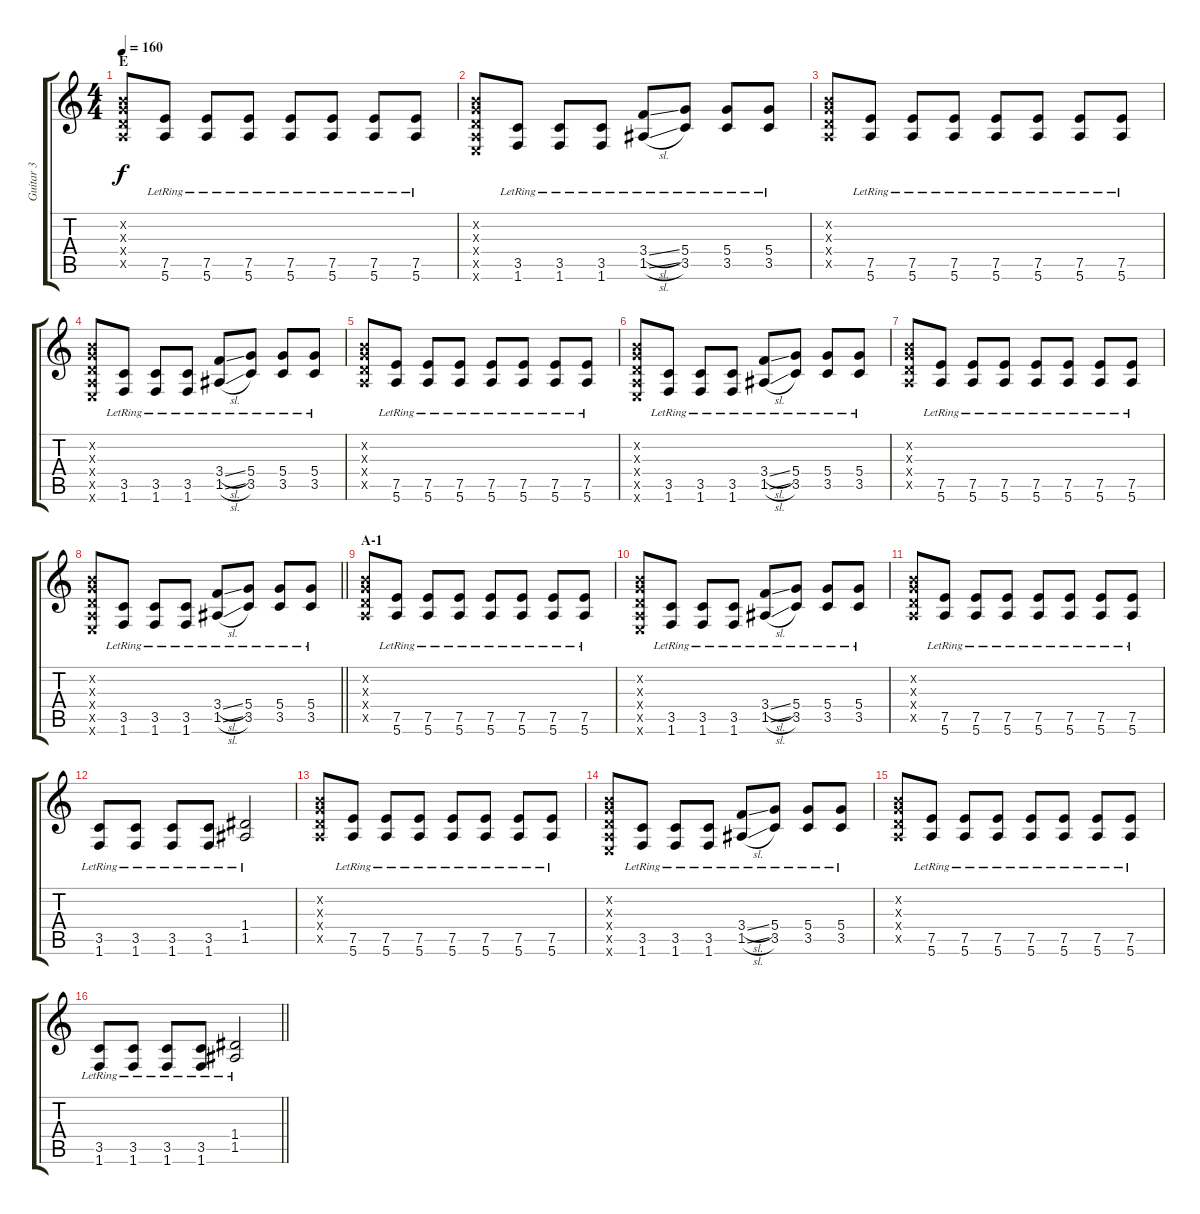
\track ("Guitar 3" "Guitar 3") {instrument overdrivenguitar}
\staff {score tabs}
\tuning (E4 B3 G3 D3 A2 E2) {hide}
\ts (4 4)
\section ("" "E")
\tempo 160
\clef g2
\ks c
(0.2{x} 0.3{x} 0.4{x} 0.5{x}).8{dy f} (7.5{lr} 5.6{lr}).8 (7.5{lr} 5.6{lr}).8 (7.5{lr} 5.6{lr}).8 (7.5{lr} 5.6{lr}).8 (7.5{lr} 5.6{lr}).8 (7.5{lr} 5.6{lr}).8 (7.5{lr} 5.6{lr}).8 |
(0.2{x} 0.3{x} 0.4{x} 0.5{x} 0.6{x}).8 (3.5{lr} 1.6{lr}).8 (3.5{lr} 1.6{lr}).8 (3.5{lr} 1.6{lr}).8 (3.4{sl lr} 1.5{sl lr}).8 (5.4{lr} 3.5{lr}).8 (5.4{lr} 3.5{lr}).8 (5.4{lr} 3.5{lr}).8 |
(0.2{x} 0.3{x} 0.4{x} 0.5{x}).8 (7.5{lr} 5.6{lr}).8 (7.5{lr} 5.6{lr}).8 (7.5{lr} 5.6{lr}).8 (7.5{lr} 5.6{lr}).8 (7.5{lr} 5.6{lr}).8 (7.5{lr} 5.6{lr}).8 (7.5{lr} 5.6{lr}).8 |
(0.2{x} 0.3{x} 0.4{x} 0.5{x} 0.6{x}).8 (3.5{lr} 1.6{lr}).8 (3.5{lr} 1.6{lr}).8 (3.5{lr} 1.6{lr}).8 (3.4{sl lr} 1.5{sl lr}).8 (5.4{lr} 3.5{lr}).8 (5.4{lr} 3.5{lr}).8 (5.4{lr} 3.5{lr}).8 |
(0.2{x} 0.3{x} 0.4{x} 0.5{x}).8 (7.5{lr} 5.6{lr}).8 (7.5{lr} 5.6{lr}).8 (7.5{lr} 5.6{lr}).8 (7.5{lr} 5.6{lr}).8 (7.5{lr} 5.6{lr}).8 (7.5{lr} 5.6{lr}).8 (7.5{lr} 5.6{lr}).8 |
(0.2{x} 0.3{x} 0.4{x} 0.5{x} 0.6{x}).8 (3.5{lr} 1.6{lr}).8 (3.5{lr} 1.6{lr}).8 (3.5{lr} 1.6{lr}).8 (3.4{sl lr} 1.5{sl lr}).8 (5.4{lr} 3.5{lr}).8 (5.4{lr} 3.5{lr}).8 (5.4{lr} 3.5{lr}).8 |
(0.2{x} 0.3{x} 0.4{x} 0.5{x}).8 (7.5{lr} 5.6{lr}).8 (7.5{lr} 5.6{lr}).8 (7.5{lr} 5.6{lr}).8 (7.5{lr} 5.6{lr}).8 (7.5{lr} 5.6{lr}).8 (7.5{lr} 5.6{lr}).8 (7.5{lr} 5.6{lr}).8 |
\barLineRight lightlight
(0.2{x} 0.3{x} 0.4{x} 0.5{x} 0.6{x}).8 (3.5{lr} 1.6{lr}).8 (3.5{lr} 1.6{lr}).8 (3.5{lr} 1.6{lr}).8 (3.4{sl lr} 1.5{sl lr}).8 (5.4{lr} 3.5{lr}).8 (5.4{lr} 3.5{lr}).8 (5.4{lr} 3.5{lr}).8 |
\section ("" "A-1")
(0.2{x} 0.3{x} 0.4{x} 0.5{x}).8 (7.5{lr} 5.6{lr}).8 (7.5{lr} 5.6{lr}).8 (7.5{lr} 5.6{lr}).8 (7.5{lr} 5.6{lr}).8 (7.5{lr} 5.6{lr}).8 (7.5{lr} 5.6{lr}).8 (7.5{lr} 5.6{lr}).8 |
(0.2{x} 0.3{x} 0.4{x} 0.5{x} 0.6{x}).8 (3.5{lr} 1.6{lr}).8 (3.5{lr} 1.6{lr}).8 (3.5{lr} 1.6{lr}).8 (3.4{sl lr} 1.5{sl lr}).8 (5.4{lr} 3.5{lr}).8 (5.4{lr} 3.5{lr}).8 (5.4{lr} 3.5{lr}).8 |
(0.2{x} 0.3{x} 0.4{x} 0.5{x}).8 (7.5{lr} 5.6{lr}).8 (7.5{lr} 5.6{lr}).8 (7.5{lr} 5.6{lr}).8 (7.5{lr} 5.6{lr}).8 (7.5{lr} 5.6{lr}).8 (7.5{lr} 5.6{lr}).8 (7.5{lr} 5.6{lr}).8 |
(3.5{lr} 1.6{lr}).8 (3.5{lr} 1.6{lr}).8 (3.5{lr} 1.6{lr}).8 (3.5{lr} 1.6{lr}).8 (1.4{lr} 1.5{lr}).2 |
(0.2{x} 0.3{x} 0.4{x} 0.5{x}).8 (7.5{lr} 5.6{lr}).8 (7.5{lr} 5.6{lr}).8 (7.5{lr} 5.6{lr}).8 (7.5{lr} 5.6{lr}).8 (7.5{lr} 5.6{lr}).8 (7.5{lr} 5.6{lr}).8 (7.5{lr} 5.6{lr}).8 |
(0.2{x} 0.3{x} 0.4{x} 0.5{x} 0.6{x}).8 (3.5{lr} 1.6{lr}).8 (3.5{lr} 1.6{lr}).8 (3.5{lr} 1.6{lr}).8 (3.4{sl lr} 1.5{sl lr}).8 (5.4{lr} 3.5{lr}).8 (5.4{lr} 3.5{lr}).8 (5.4{lr} 3.5{lr}).8 |
(0.2{x} 0.3{x} 0.4{x} 0.5{x}).8 (7.5{lr} 5.6{lr}).8 (7.5{lr} 5.6{lr}).8 (7.5{lr} 5.6{lr}).8 (7.5{lr} 5.6{lr}).8 (7.5{lr} 5.6{lr}).8 (7.5{lr} 5.6{lr}).8 (7.5{lr} 5.6{lr}).8 |
\barLineRight lightlight
(3.5{lr} 1.6{lr}).8 (3.5{lr} 1.6{lr}).8 (3.5{lr} 1.6{lr}).8 (3.5{lr} 1.6{lr}).8 (1.4{lr} 1.5{lr}).2
